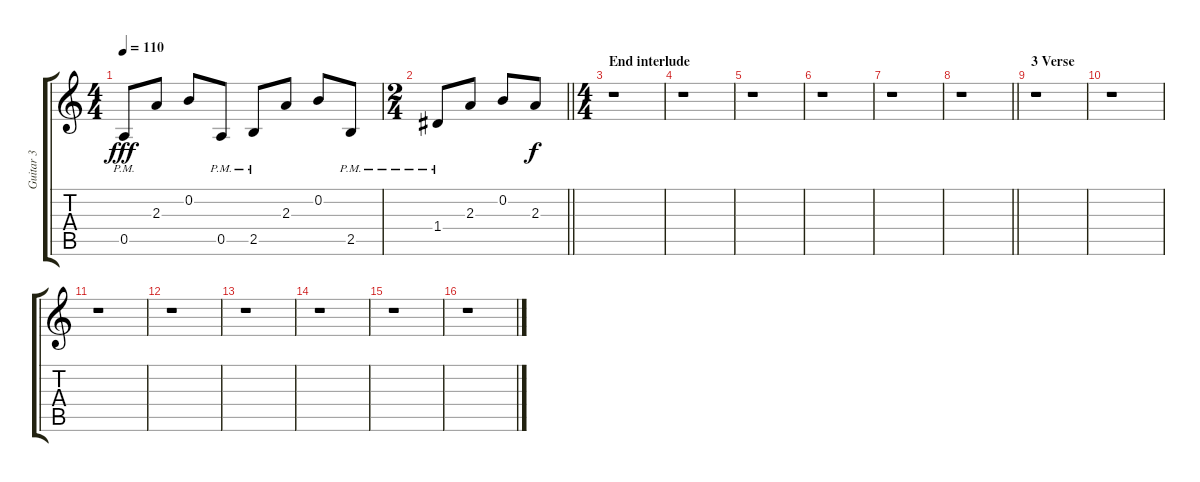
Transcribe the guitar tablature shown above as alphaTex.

\track ("Guitar 3" "Guitar 3") {instrument distortionguitar}
\staff {score tabs}
\tuning (E4 B3 G3 D3 A2 E2) {hide}
\ts (4 4)
\tempo 110
\clef g2
\ks c
0.5{pm}.8{dy fff} 2.3.8 0.2.8 0.5{pm}.8 2.5{pm}.8 2.3.8 0.2.8 2.5{pm}.8 |
\ts (2 4)
\barLineRight lightlight
1.4{pm}.8 2.3.8 0.2.8 2.3.8{dy f} |
\ts (4 4)
\section ("" "End interlude")
r.1 |
r.1 |
r.1 |
r.1 |
r.1 |
\barLineRight lightlight
r.1 |
\section ("" "3 Verse")
r.1 |
r.1 |
r.1 |
r.1 |
r.1 |
r.1 |
r.1 |
r.1
